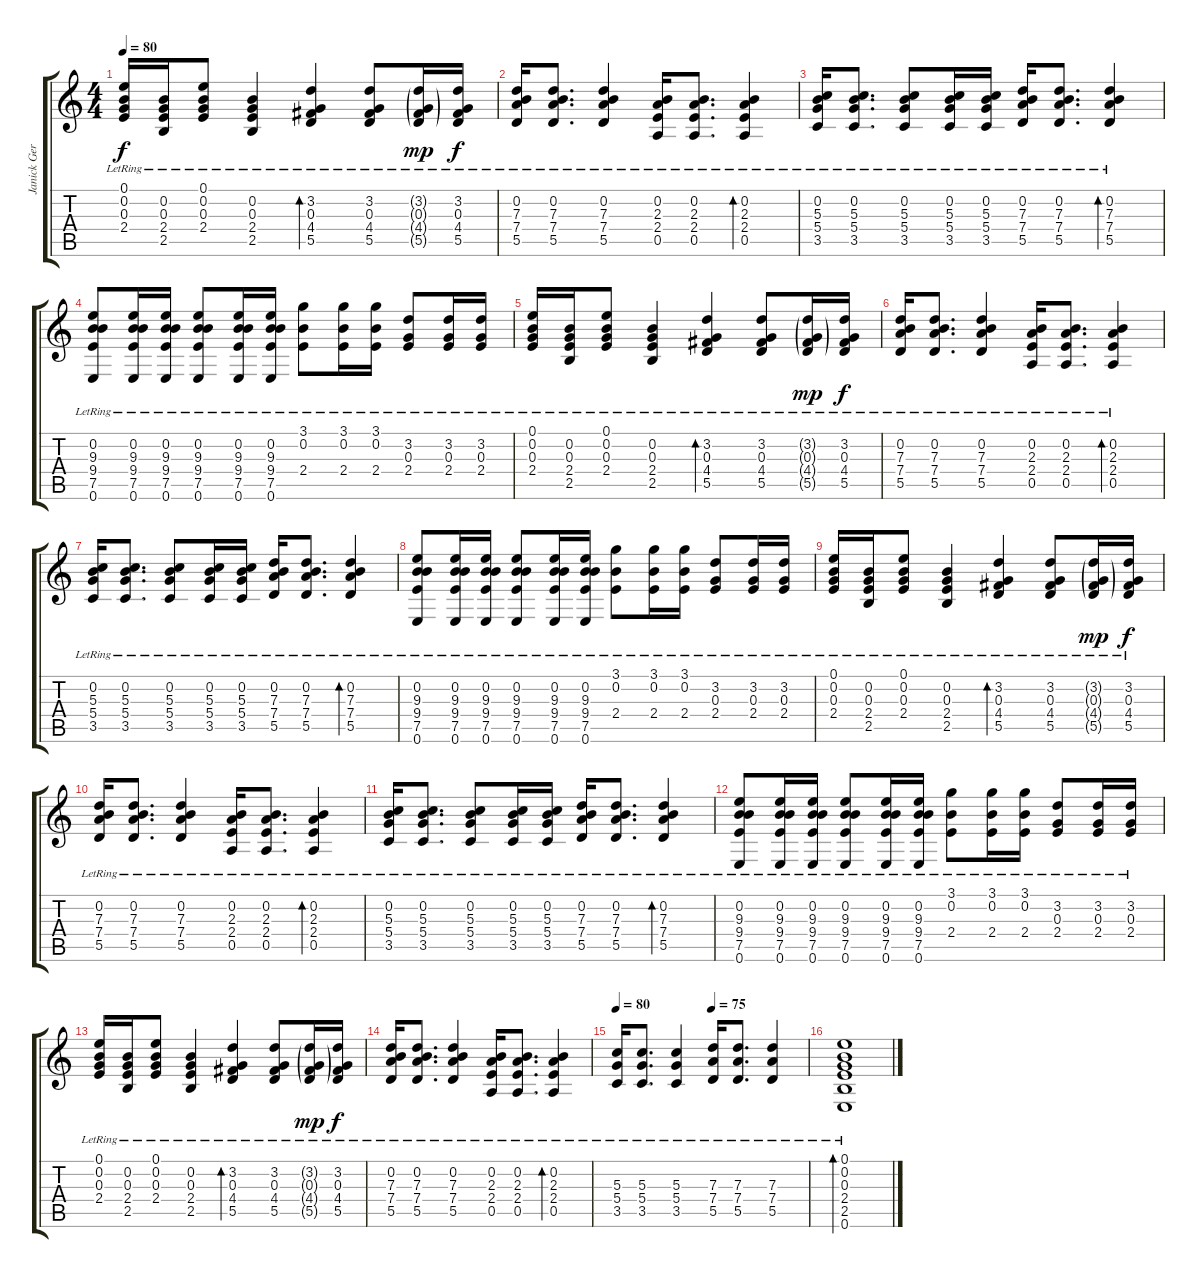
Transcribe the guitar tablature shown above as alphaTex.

\track ("Janick Gers" "Janick Ger") {instrument distortionguitar}
\staff {score tabs}
\tuning (E4 B3 G3 D3 A2 E2) {hide}
\ts (4 4)
\tempo 80
\clef g2
\ks c
(0.1{lr} 0.2{lr} 0.3{lr} 2.4{lr}).16{dy f} (0.2{lr} 0.3{lr} 2.4{lr} 2.5{lr}).16 (0.1{lr} 0.2{lr} 0.3{lr} 2.4{lr}).8 (0.2{lr} 0.3{lr} 2.4{lr} 2.5{lr}).4 (3.2{lr} 0.3{lr} 4.4{lr} 5.5{lr}).4{bd 120} (3.2{lr} 0.3{lr} 4.4{lr} 5.5{lr}).8 (3.2{g lr} 0.3{g lr} 4.4{g lr} 5.5{g lr}).16{dy mp} (3.2{lr} 0.3{lr} 4.4{lr} 5.5{lr}).16{dy f} |
(0.2{lr} 7.3{lr} 7.4{lr} 5.5{lr}).16 (0.2{lr} 7.3{lr} 7.4{lr} 5.5{lr}).8{d} (0.2{lr} 7.3{lr} 7.4{lr} 5.5{lr}).4 (0.2{lr} 2.3{lr} 2.4{lr} 0.5{lr}).16 (0.2{lr} 2.3{lr} 2.4{lr} 0.5{lr}).8{d} (0.2{lr} 2.3{lr} 2.4{lr} 0.5{lr}).4{bd 120} |
(0.2{lr} 5.3{lr} 5.4{lr} 3.5{lr}).16 (0.2{lr} 5.3{lr} 5.4{lr} 3.5{lr}).8{d} (0.2{lr} 5.3{lr} 5.4{lr} 3.5{lr}).8 (0.2{lr} 5.3{lr} 5.4{lr} 3.5{lr}).16 (0.2{lr} 5.3{lr} 5.4{lr} 3.5{lr}).16 (0.2{lr} 7.3{lr} 7.4{lr} 5.5{lr}).16 (0.2{lr} 7.3{lr} 7.4{lr} 5.5{lr}).8{d} (0.2{lr} 7.3{lr} 7.4{lr} 5.5{lr}).4{bd 120} |
(0.2{lr} 9.3{lr} 9.4{lr} 7.5{lr} 0.6{lr}).8 (0.2{lr} 9.3{lr} 9.4{lr} 7.5{lr} 0.6{lr}).16 (0.2{lr} 9.3{lr} 9.4{lr} 7.5{lr} 0.6{lr}).16 (0.2{lr} 9.3{lr} 9.4{lr} 7.5{lr} 0.6{lr}).8 (0.2{lr} 9.3{lr} 9.4{lr} 7.5{lr} 0.6{lr}).16 (0.2{lr} 9.3{lr} 9.4{lr} 7.5{lr} 0.6{lr}).16 (3.1{lr} 0.2{lr} 2.4{lr}).8 (3.1{lr} 0.2{lr} 2.4{lr}).16 (3.1{lr} 0.2{lr} 2.4{lr}).16 (3.2{lr} 0.3{lr} 2.4{lr}).8 (3.2{lr} 0.3{lr} 2.4{lr}).16 (3.2{lr} 0.3{lr} 2.4{lr}).16 |
(0.1{lr} 0.2{lr} 0.3{lr} 2.4{lr}).16 (0.2{lr} 0.3{lr} 2.4{lr} 2.5{lr}).16 (0.1{lr} 0.2{lr} 0.3{lr} 2.4{lr}).8 (0.2{lr} 0.3{lr} 2.4{lr} 2.5{lr}).4 (3.2{lr} 0.3{lr} 4.4{lr} 5.5{lr}).4{bd 120} (3.2{lr} 0.3{lr} 4.4{lr} 5.5{lr}).8 (3.2{g lr} 0.3{g lr} 4.4{g lr} 5.5{g lr}).16{dy mp} (3.2{lr} 0.3{lr} 4.4{lr} 5.5{lr}).16{dy f} |
(0.2{lr} 7.3{lr} 7.4{lr} 5.5{lr}).16 (0.2{lr} 7.3{lr} 7.4{lr} 5.5{lr}).8{d} (0.2{lr} 7.3{lr} 7.4{lr} 5.5{lr}).4 (0.2{lr} 2.3{lr} 2.4{lr} 0.5{lr}).16 (0.2{lr} 2.3{lr} 2.4{lr} 0.5{lr}).8{d} (0.2{lr} 2.3{lr} 2.4{lr} 0.5{lr}).4{bd 120} |
(0.2{lr} 5.3{lr} 5.4{lr} 3.5{lr}).16 (0.2{lr} 5.3{lr} 5.4{lr} 3.5{lr}).8{d} (0.2{lr} 5.3{lr} 5.4{lr} 3.5{lr}).8 (0.2{lr} 5.3{lr} 5.4{lr} 3.5{lr}).16 (0.2{lr} 5.3{lr} 5.4{lr} 3.5{lr}).16 (0.2{lr} 7.3{lr} 7.4{lr} 5.5{lr}).16 (0.2{lr} 7.3{lr} 7.4{lr} 5.5{lr}).8{d} (0.2{lr} 7.3{lr} 7.4{lr} 5.5{lr}).4{bd 120} |
(0.2{lr} 9.3{lr} 9.4{lr} 7.5{lr} 0.6{lr}).8 (0.2{lr} 9.3{lr} 9.4{lr} 7.5{lr} 0.6{lr}).16 (0.2{lr} 9.3{lr} 9.4{lr} 7.5{lr} 0.6{lr}).16 (0.2{lr} 9.3{lr} 9.4{lr} 7.5{lr} 0.6{lr}).8 (0.2{lr} 9.3{lr} 9.4{lr} 7.5{lr} 0.6{lr}).16 (0.2{lr} 9.3{lr} 9.4{lr} 7.5{lr} 0.6{lr}).16 (3.1{lr} 0.2{lr} 2.4{lr}).8 (3.1{lr} 0.2{lr} 2.4{lr}).16 (3.1{lr} 0.2{lr} 2.4{lr}).16 (3.2{lr} 0.3{lr} 2.4{lr}).8 (3.2{lr} 0.3{lr} 2.4{lr}).16 (3.2{lr} 0.3{lr} 2.4{lr}).16 |
(0.1{lr} 0.2{lr} 0.3{lr} 2.4{lr}).16 (0.2{lr} 0.3{lr} 2.4{lr} 2.5{lr}).16 (0.1{lr} 0.2{lr} 0.3{lr} 2.4{lr}).8 (0.2{lr} 0.3{lr} 2.4{lr} 2.5{lr}).4 (3.2{lr} 0.3{lr} 4.4{lr} 5.5{lr}).4{bd 120} (3.2{lr} 0.3{lr} 4.4{lr} 5.5{lr}).8 (3.2{g lr} 0.3{g lr} 4.4{g lr} 5.5{g lr}).16{dy mp} (3.2{lr} 0.3{lr} 4.4{lr} 5.5{lr}).16{dy f} |
(0.2{lr} 7.3{lr} 7.4{lr} 5.5{lr}).16 (0.2{lr} 7.3{lr} 7.4{lr} 5.5{lr}).8{d} (0.2{lr} 7.3{lr} 7.4{lr} 5.5{lr}).4 (0.2{lr} 2.3{lr} 2.4{lr} 0.5{lr}).16 (0.2{lr} 2.3{lr} 2.4{lr} 0.5{lr}).8{d} (0.2{lr} 2.3{lr} 2.4{lr} 0.5{lr}).4{bd 120} |
(0.2{lr} 5.3{lr} 5.4{lr} 3.5{lr}).16 (0.2{lr} 5.3{lr} 5.4{lr} 3.5{lr}).8{d} (0.2{lr} 5.3{lr} 5.4{lr} 3.5{lr}).8 (0.2{lr} 5.3{lr} 5.4{lr} 3.5{lr}).16 (0.2{lr} 5.3{lr} 5.4{lr} 3.5{lr}).16 (0.2{lr} 7.3{lr} 7.4{lr} 5.5{lr}).16 (0.2{lr} 7.3{lr} 7.4{lr} 5.5{lr}).8{d} (0.2{lr} 7.3{lr} 7.4{lr} 5.5{lr}).4{bd 120} |
(0.2{lr} 9.3{lr} 9.4{lr} 7.5{lr} 0.6{lr}).8 (0.2{lr} 9.3{lr} 9.4{lr} 7.5{lr} 0.6{lr}).16 (0.2{lr} 9.3{lr} 9.4{lr} 7.5{lr} 0.6{lr}).16 (0.2{lr} 9.3{lr} 9.4{lr} 7.5{lr} 0.6{lr}).8 (0.2{lr} 9.3{lr} 9.4{lr} 7.5{lr} 0.6{lr}).16 (0.2{lr} 9.3{lr} 9.4{lr} 7.5{lr} 0.6{lr}).16 (3.1{lr} 0.2{lr} 2.4{lr}).8 (3.1{lr} 0.2{lr} 2.4{lr}).16 (3.1{lr} 0.2{lr} 2.4{lr}).16 (3.2{lr} 0.3{lr} 2.4{lr}).8 (3.2{lr} 0.3{lr} 2.4{lr}).16 (3.2{lr} 0.3{lr} 2.4{lr}).16 |
(0.1{lr} 0.2{lr} 0.3{lr} 2.4{lr}).16 (0.2{lr} 0.3{lr} 2.4{lr} 2.5{lr}).16 (0.1{lr} 0.2{lr} 0.3{lr} 2.4{lr}).8 (0.2{lr} 0.3{lr} 2.4{lr} 2.5{lr}).4 (3.2{lr} 0.3{lr} 4.4{lr} 5.5{lr}).4{bd 120} (3.2{lr} 0.3{lr} 4.4{lr} 5.5{lr}).8 (3.2{g lr} 0.3{g lr} 4.4{g lr} 5.5{g lr}).16{dy mp} (3.2{lr} 0.3{lr} 4.4{lr} 5.5{lr}).16{dy f} |
(0.2{lr} 7.3{lr} 7.4{lr} 5.5{lr}).16 (0.2{lr} 7.3{lr} 7.4{lr} 5.5{lr}).8{d} (0.2{lr} 7.3{lr} 7.4{lr} 5.5{lr}).4 (0.2{lr} 2.3{lr} 2.4{lr} 0.5{lr}).16 (0.2{lr} 2.3{lr} 2.4{lr} 0.5{lr}).8{d} (0.2{lr} 2.3{lr} 2.4{lr} 0.5{lr}).4{bd 120} |
\tempo 80
\tempo (75 0.5)
(5.3{lr} 5.4{lr} 3.5{lr}).16 (5.3{lr} 5.4{lr} 3.5{lr}).8{d} (5.3{lr} 5.4{lr} 3.5{lr}).4 (7.3{lr} 7.4{lr} 5.5{lr}).16 (7.3{lr} 7.4{lr} 5.5{lr}).8{d} (7.3{lr} 7.4{lr} 5.5{lr}).4 |
(0.1{lr} 0.2{lr} 0.3{lr} 2.4{lr} 2.5{lr} 0.6{lr}).1{bd 240}
